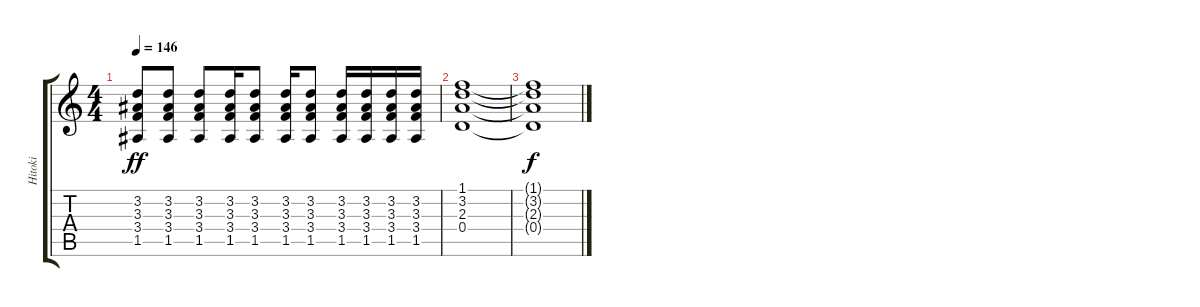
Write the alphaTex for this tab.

\track ("Hitoki " "Hitoki ") {instrument acousticguitarsteel}
\staff {score tabs}
\tuning (E4 B3 G3 D3 A2 E2) {hide}
\ts (4 4)
\tempo 146
\clef g2
\ks c
(3.2 3.3 3.4 1.5).8{dy ff} (3.2 3.3 3.4 1.5).8 (3.2 3.3 3.4 1.5).8 (3.2 3.3 3.4 1.5).16 (3.2 3.3 3.4 1.5).8 (3.2 3.3 3.4 1.5).16 (3.2 3.3 3.4 1.5).8 (3.2 3.3 3.4 1.5).16 (3.2 3.3 3.4 1.5).16 (3.2 3.3 3.4 1.5).16 (3.2 3.3 3.4 1.5).16 |
(1.1 3.2 2.3 0.4).1 |
(1.1{t} 3.2{t} 2.3{t} 0.4{t}).1{dy f}
